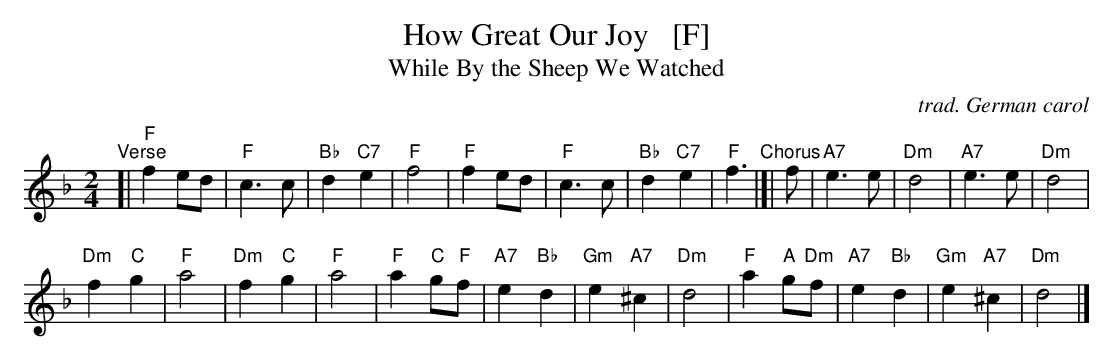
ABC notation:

X:1
T: How Great Our Joy   [F]
T: While By the Sheep We Watched
C: trad. German carol
M: 2/4
L: 1/8
K: F
"^Verse"[|\
"F"f2 ed | "F"c3 c | "Bb"d2 "C7"e2 | "F"f4 |\
"F"f2 ed | "F"c3 c | "Bb"d2 "C7"e2 | "F"f3 \
"^Chorus"|[| f |\
"A7"e3 e | "Dm"d4 | "A7"e3 e | "Dm"d4 |
"Dm"f2 "C"g2 | "F"a4 | "Dm"f2 "C"g2 | "F"a4 |\
"F"a2 "C"g"F"f | "A7"e2 "Bb"d2 | "Gm"e2 "A7"^c2 | "Dm"d4 |\
"F"a2 "A"g"Dm"f | "A7"e2 "Bb"d2 | "Gm"e2 "A7"^c2 | "Dm"d4 |]
